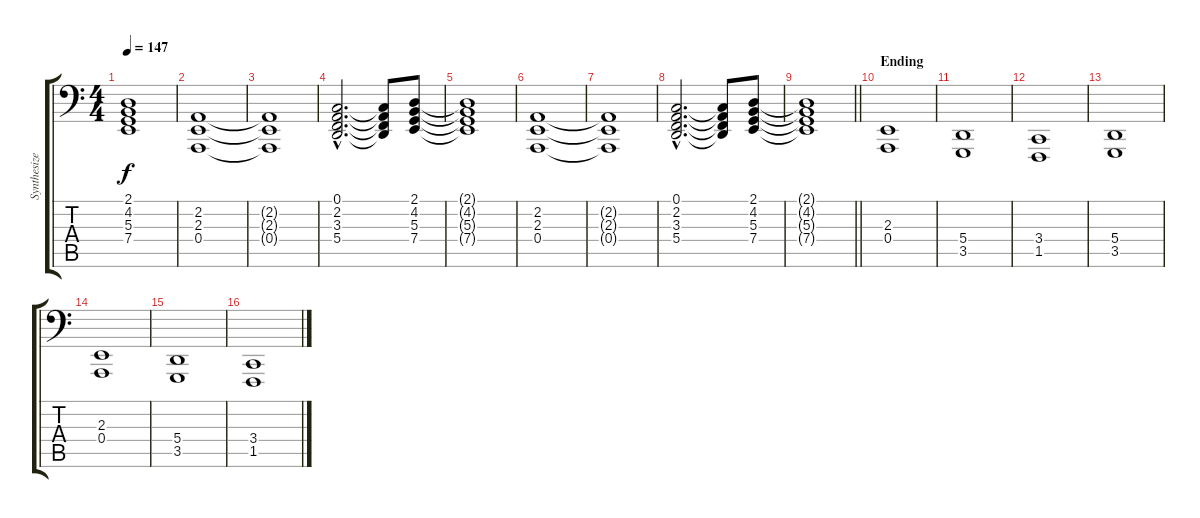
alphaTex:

\track ("Synthesizer I" "Synthesize") {instrument pad3polysynth}
\staff {score tabs}
\tuning (C3 G2 D2 A1 E1 B0) {hide}
\ts (4 4)
\tempo 147
\clef f4
\ks aminor
(2.1{t} 4.2{t} 5.3{t} 7.4{t}).1{dy f} |
(2.2 2.3 0.4).1 |
(2.2{t} 2.3{t} 0.4{t}).1 |
(0.1{hac} 2.2{hac} 3.3{hac} 5.4{hac}).2{d} (0.1{t} 2.2{t} 3.3{t} 5.4{t}).8 (2.1 4.2 5.3 7.4).8 |
(2.1{t} 4.2{t} 5.3{t} 7.4{t}).1 |
(2.2 2.3 0.4).1 |
(2.2{t} 2.3{t} 0.4{t}).1 |
(0.1{hac} 2.2{hac} 3.3{hac} 5.4{hac}).2{d} (0.1{t} 2.2{t} 3.3{t} 5.4{t}).8 (2.1 4.2 5.3 7.4).8 |
\barLineRight lightlight
(2.1{t} 4.2{t} 5.3{t} 7.4{t}).1 |
\section ("" "Ending")
(2.3 0.4).1 |
(5.4 3.5).1 |
(3.4 1.5).1 |
(5.4 3.5).1 |
(2.3 0.4).1 |
(5.4 3.5).1 |
(3.4 1.5).1
